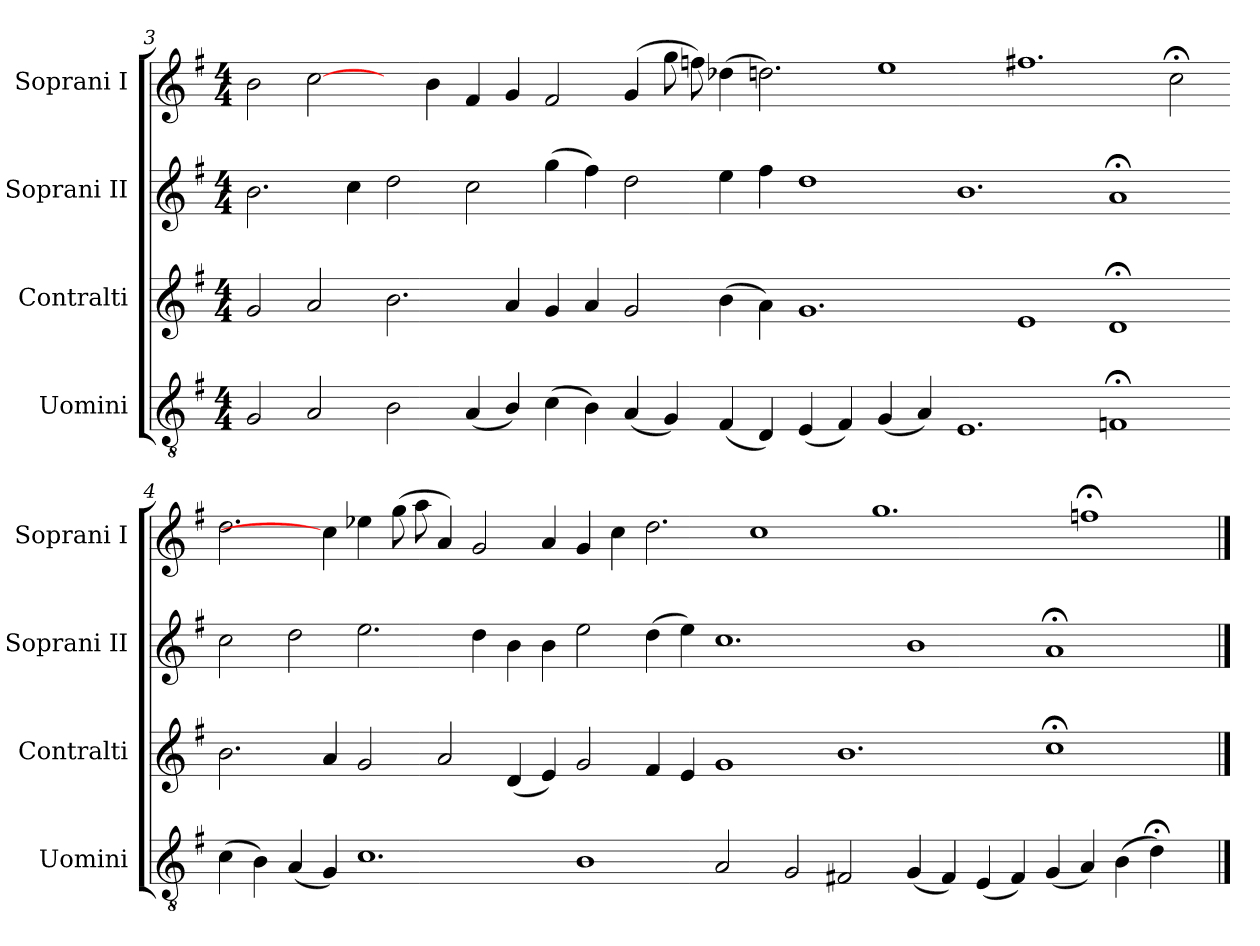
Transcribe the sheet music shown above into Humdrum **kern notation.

**kern	**kern	**kern	**kern
*part4	*part3	*part2	*part1
*staff4	*staff3	*staff2	*staff1
*I"Uomini	*I"Contralti	*I"Soprani II	*I"Soprani I
*I'Uomini	*I'Contralti	*I'Soprani II	*I'Soprani I
!!LO:PB:g=z
*clefGv2	*clefG2	*clefG2	*clefG2
*ITrd7c12	*	*	*
*k[f#]	*k[f#]	*k[f#]	*k[f#]
*G:	*G:	*G:	*G:
*M4/4	*M4/4	*M4/4	*M4/4
=3	=3	=3	=3
2GGi/	2gi/	2.bi\	2bi\
2AAi/	2ai/	.	[2cci\
.	.	4cci\	.
2BBi\	2.bi\	2ddi\	4ryy
.	.	.	4bi\
(4AAi/	.	2cci\	4f#i/
4BBi/)	4ai/	.	4gi/
(4Ci\	4gi/	(4ggi\	2f#i/
4BBi\)	4ai/	4ff#i\)	.
(4AAi/	2gi/	2ddi\	(4gi/
4GGi/)	.	.	8ggi\
.	.	.	8ffni\)
(4FF#i/	(4bi\	4eei\	(4dd-Xi\
4DDi/)	4ai\)	4ff#i\	2.ddni\)
(4EEi/	1.gi	1ddi	.
4FF#i/)	.	.	.
(4GGi/	.	.	1eei
4AAi/)	.	.	.
1.EEi	.	1.bi	.
.	1ei	.	1.ff#Xi
1FFn;i	1d;i	1a;i	.
.	.	.	2cc;i\
!!LO:LB:g=z
=4-	=4-	=4-	=4-
(4Ci\	2.bi\	2cci\	2.ddi\
4BBi\)	.	.	.
(4AAi/	.	2ddi\	.
4GGi/)	4ai/	.	4cci\]
1.Ci	2gi/	2.eei\	4ee-Xi\
.	.	.	(8ggi\
.	.	.	8aai\
.	2ai/	.	4ai/)
.	.	4ddi\	2gi/
.	(4di/	4bi\	.
.	4ei/)	4bi\	4ai/
1BBi	2gi/	2eei\	4gi/
.	.	.	4cci\
.	4f#i/	(4ddi\	2.ddi\
.	4ei/	4eei\)	.
2AAi/	1gi	1.cci	.
.	.	.	1cci
2GGi/	.	.	.
2FF#i/	1.bi	.	.
.	.	.	1.ggi
(4GGi/	.	1bi	.
4FF#i/)	.	.	.
(4EEi/	.	.	.
4FF#i/)	.	.	.
(4GGi/	1cc;i	1a;i	.
4AAi/)	.	.	1ffn;i
(4BBi\	.	.	.
4D;i\)	.	.	.
4ryy	4ryy	4ryy	.
==	==	==	==
*-	*-	*-	*-
